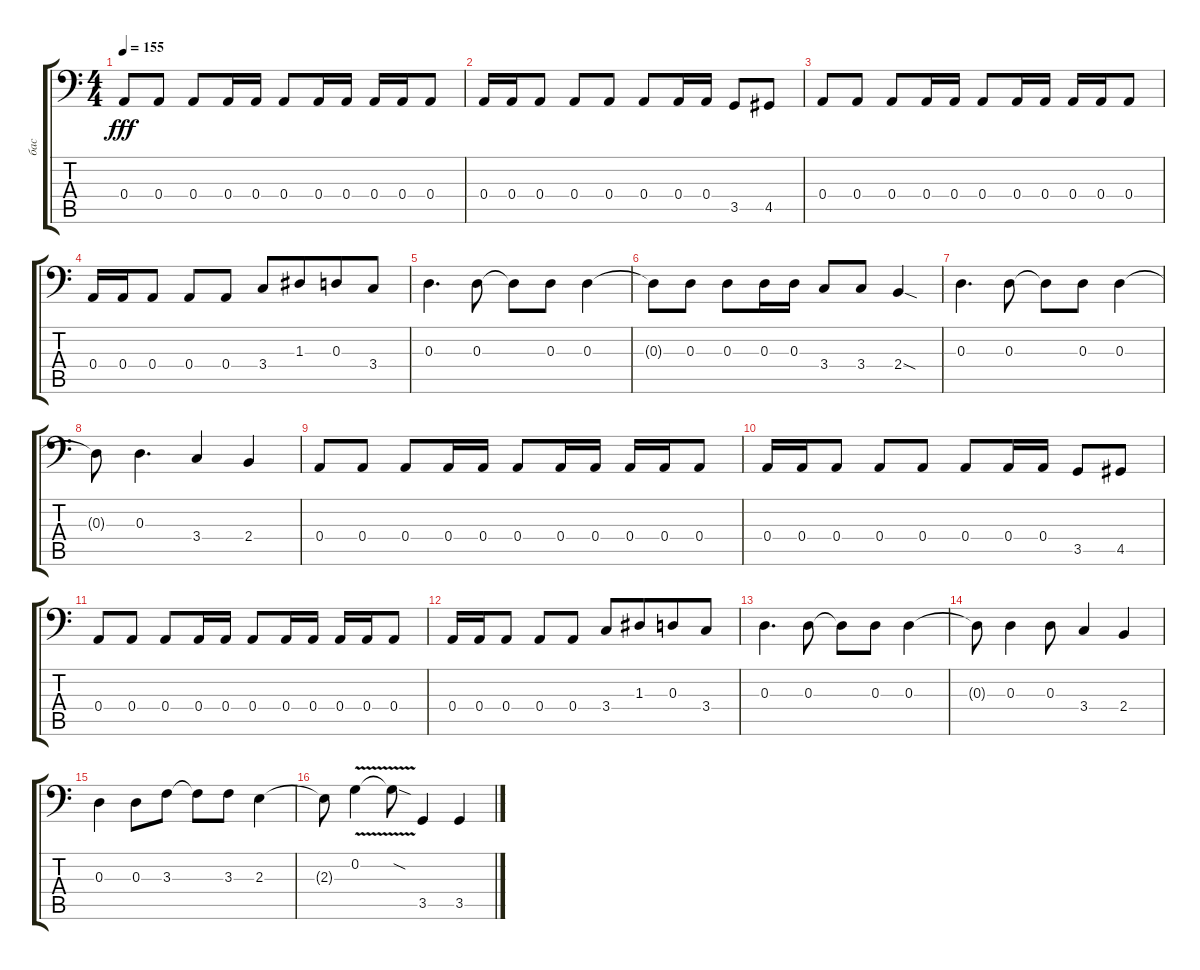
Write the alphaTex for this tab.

\track ("бас" "бас") {instrument electricbassfinger}
\staff {score tabs}
\tuning (C3 G2 D2 A1 E1 B0) {hide}
\ts (4 4)
\tempo 155
\clef f4
\ks aminor
0.4.8{dy fff} 0.4.8 0.4.8 0.4.16 0.4.16 0.4.8 0.4.16 0.4.16 0.4.16 0.4.16 0.4.8 |
0.4.16 0.4.16 0.4.8 0.4.8 0.4.8 0.4.8 0.4.16 0.4.16 3.5.8 4.5.8 |
0.4.8 0.4.8 0.4.8 0.4.16 0.4.16 0.4.8 0.4.16 0.4.16 0.4.16 0.4.16 0.4.8 |
0.4.16 0.4.16 0.4.8 0.4.8 0.4.8 3.4.8 1.3.8{beam merge} 0.3.8 3.4.8 |
0.3.4{d} 0.3.8 0.3{t}.8 0.3.8 0.3.4 |
0.3{t}.8 0.3.8 0.3.8 0.3.16 0.3.16 3.4.8 3.4.8 2.4{sod}.4 |
0.3.4{d} 0.3.8 0.3{t}.8 0.3.8 0.3.4 |
0.3{t}.8 0.3.4{d} 3.4.4 2.4.4 |
0.4.8 0.4.8 0.4.8 0.4.16 0.4.16 0.4.8 0.4.16 0.4.16 0.4.16 0.4.16 0.4.8 |
0.4.16 0.4.16 0.4.8 0.4.8 0.4.8 0.4.8 0.4.16 0.4.16 3.5.8 4.5.8 |
0.4.8 0.4.8 0.4.8 0.4.16 0.4.16 0.4.8 0.4.16 0.4.16 0.4.16 0.4.16 0.4.8 |
0.4.16 0.4.16 0.4.8 0.4.8 0.4.8 3.4.8 1.3.8{beam merge} 0.3.8 3.4.8 |
0.3.4{d} 0.3.8 0.3{t}.8 0.3.8 0.3.4 |
0.3{t}.8 0.3.4 0.3.8 3.4.4 2.4.4 |
0.3.4 0.3.8 3.3.8 3.3{t}.8 3.3.8 2.3.4 |
2.3{t}.8 0.2{v}.4 0.2{sod t}.8 3.5.4 3.5.4
